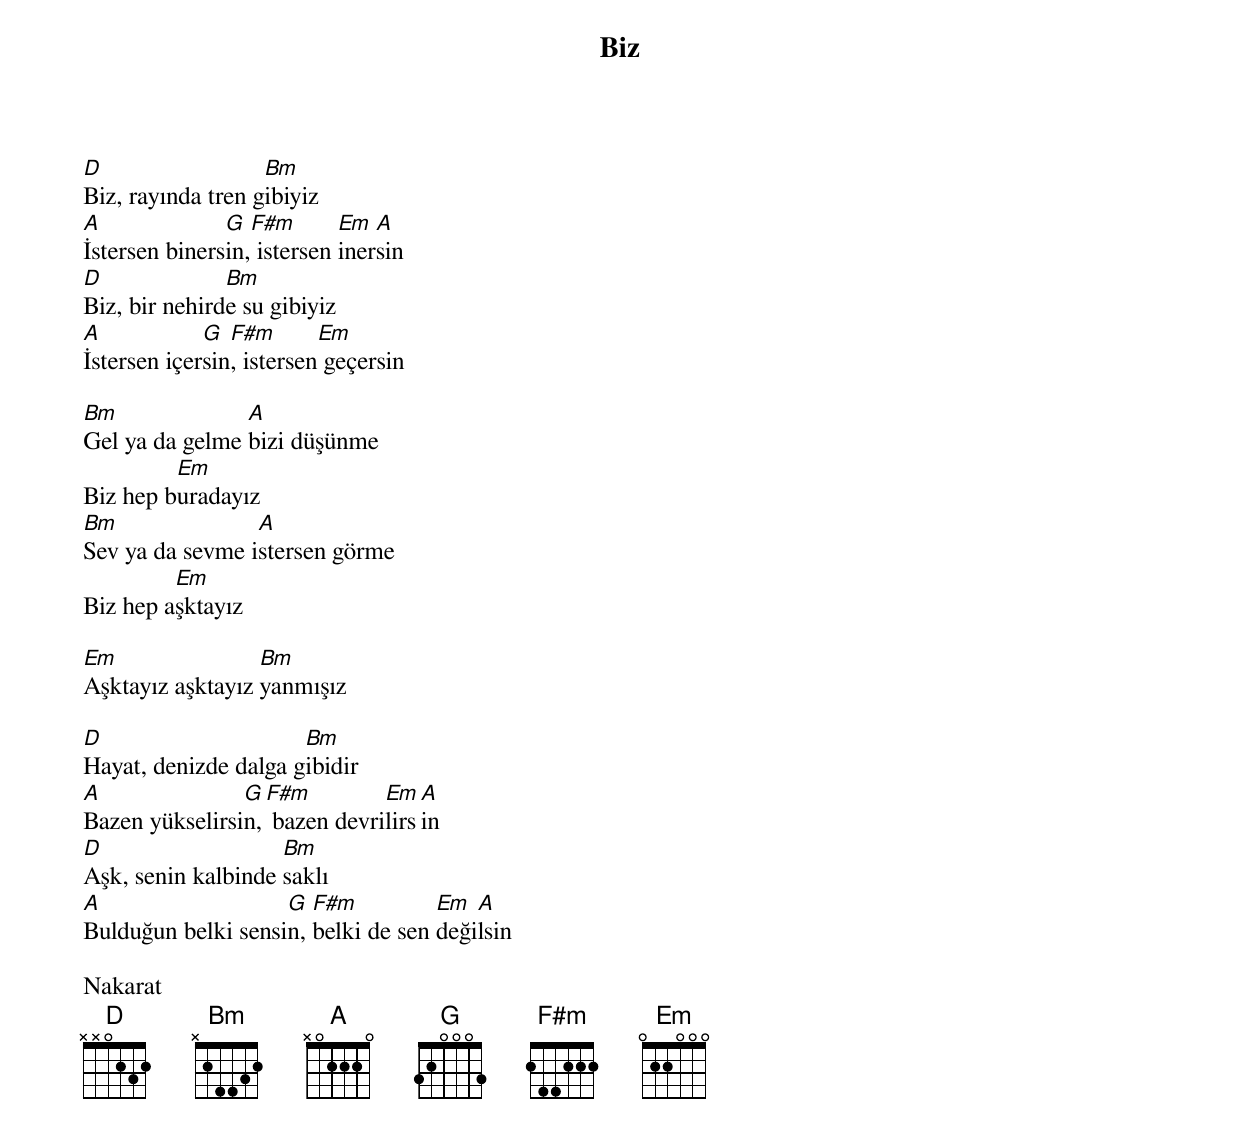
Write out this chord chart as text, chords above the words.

{title: Biz}
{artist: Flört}

D                  Bm
Biz, rayında tren gibiyiz
A              G  F#m       Em  A
İstersen binersin, istersen inersin
D              Bm
Biz, bir nehirde su gibiyiz
A            G  F#m       Em
İstersen içersin, istersen geçersin

Bm              A
Gel ya da gelme bizi düşünme
         Em
Biz hep buradayız
Bm               A
Sev ya da sevme istersen görme
         Em
Biz hep aşktayız

Em                Bm
Aşktayız aşktayız yanmışız

D                     Bm
Hayat, denizde dalga gibidir
A               G F#m         Em  A
Bazen yükselirsin, bazen devrilirsin
D                   Bm
Aşk, senin kalbinde saklı
A                   G  F#m          Em  A
Bulduğun belki sensin, belki de sen değilsin

Nakarat
